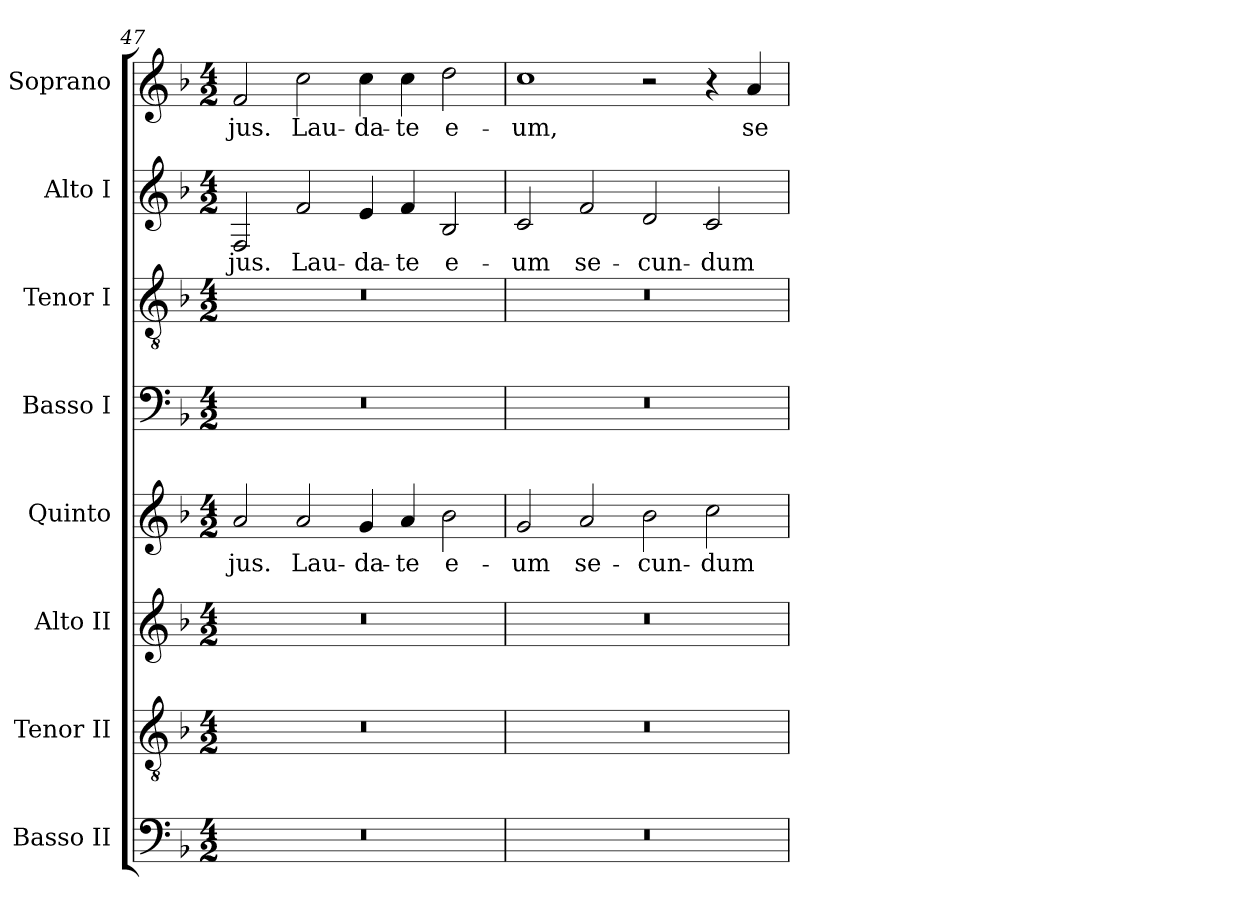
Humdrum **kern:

**kern	**kern	**kern	**kern	**text	**kern	**kern	**kern	**text	**kern	**text
*part8	*part7	*part6	*part5	*part5	*part4	*part3	*part2	*part2	*part1	*part1
*staff8	*staff7	*staff6	*staff5	*staff5	*staff4	*staff3	*staff2	*staff2	*staff1	*staff1
*I"Basso II	*I"Tenor II	*I"Alto II	*I"Quinto	*	*I"Basso I	*I"Tenor I	*I"Alto I	*	*I"Soprano	*
*I'B. 2	*I'T. 2	*I'A. 2	*I'Q.	*	*I'B. 1	*I'T. 1	*I'A. 1	*	*I'S.	*
*clefF4	*clefGv2	*clefG2	*clefG2	*	*clefF4	*clefGv2	*clefG2	*	*clefG2	*
*	*ITrd7c12	*	*	*	*	*ITrd7c12	*	*	*	*
*k[b-]	*k[b-]	*k[b-]	*k[b-]	*	*k[b-]	*k[b-]	*k[b-]	*	*k[b-]	*
*F:	*F:	*F:	*F:	*	*F:	*F:	*F:	*	*F:	*
*M4/2	*M4/2	*M4/2	*M4/2	*	*M4/2	*M4/2	*M4/2	*	*M4/2	*
=47	=47	=47	=47	=47	=47	=47	=47	=47	=47	=47
!LO:N:vis=1	!LO:N:vis=1	!LO:N:vis=1	!	!	!	!	!	!	!	!
!	!	!	!	!LO:LY:b:color=#000000	!LO:N:vis=1	!LO:N:vis=1	!	!	!	!
!	!	!	!	!	!	!	!	!LO:LY:b:color=#000000	!	!
!	!	!	!	!	!	!	!	!	!	!LO:LY:b:color=#000000
0r	0r	0r	2ai/	-jus.	0r	0r	2Fi/	-jus.	2fi/	-jus.
!	!	!	!	!LO:LY:b:color=#000000	!	!	!	!	!	!
!	!	!	!	!	!	!	!	!LO:LY:b:color=#000000	!	!
!	!	!	!	!	!	!	!	!	!	!LO:LY:b:color=#000000
.	.	.	2ai/	Lau-	.	.	2fi/	Lau-	2cci\	Lau-
!	!	!	!	!LO:LY:b:color=#000000	!	!	!	!	!	!
!	!	!	!	!	!	!	!	!LO:LY:b:color=#000000	!	!
!	!	!	!	!	!	!	!	!	!	!LO:LY:b:color=#000000
.	.	.	4gi/	-da-	.	.	4ei/	-da-	4cci\	-da-
!	!	!	!	!LO:LY:b:color=#000000	!	!	!	!	!	!
!	!	!	!	!	!	!	!	!LO:LY:b:color=#000000	!	!
!	!	!	!	!	!	!	!	!	!	!LO:LY:b:color=#000000
.	.	.	4ai/	-te	.	.	4fi/	-te	4cci\	-te
!	!	!	!	!LO:LY:b:color=#000000	!	!	!	!	!	!
!	!	!	!	!	!	!	!	!LO:LY:b:color=#000000	!	!
!	!	!	!	!	!	!	!	!	!	!LO:LY:b:color=#000000
.	.	.	2b-i\	e-	.	.	2B-i/	e-	2ddi\	e-
=48	=48	=48	=48	=48	=48	=48	=48	=48	=48	=48
!LO:N:vis=1	!LO:N:vis=1	!LO:N:vis=1	!	!	!	!	!	!	!	!
!	!	!	!	!LO:LY:b:color=#000000	!LO:N:vis=1	!LO:N:vis=1	!	!	!	!
!	!	!	!	!	!	!	!	!LO:LY:b:color=#000000	!	!
!	!	!	!	!	!	!	!	!	!	!LO:LY:b:color=#000000
0r	0r	0r	2gi/	-um	0r	0r	2ci/	-um	1cci	-um,
!	!	!	!	!LO:LY:b:color=#000000	!	!	!	!	!	!
!	!	!	!	!	!	!	!	!LO:LY:b:color=#000000	!	!
.	.	.	2ai/	se-	.	.	2fi/	se-	.	.
!	!	!	!	!LO:LY:b:color=#000000	!	!	!	!	!	!
!	!	!	!	!	!	!	!	!LO:LY:b:color=#000000	!	!
.	.	.	2b-i\	-cun-	.	.	2di/	-cun-	2r	.
!	!	!	!	!LO:LY:b:color=#000000	!	!	!	!	!	!
!	!	!	!	!	!	!	!	!LO:LY:b:color=#000000	!	!
.	.	.	2cci\	-dum	.	.	2ci/	-dum	4r	.
!	!	!	!	!	!	!	!	!	!	!LO:LY:b:color=#000000
.	.	.	.	.	.	.	.	.	4ai/	se-
=	=	=	=	=	=	=	=	=	=	=
*-	*-	*-	*-	*-	*-	*-	*-	*-	*-	*-
